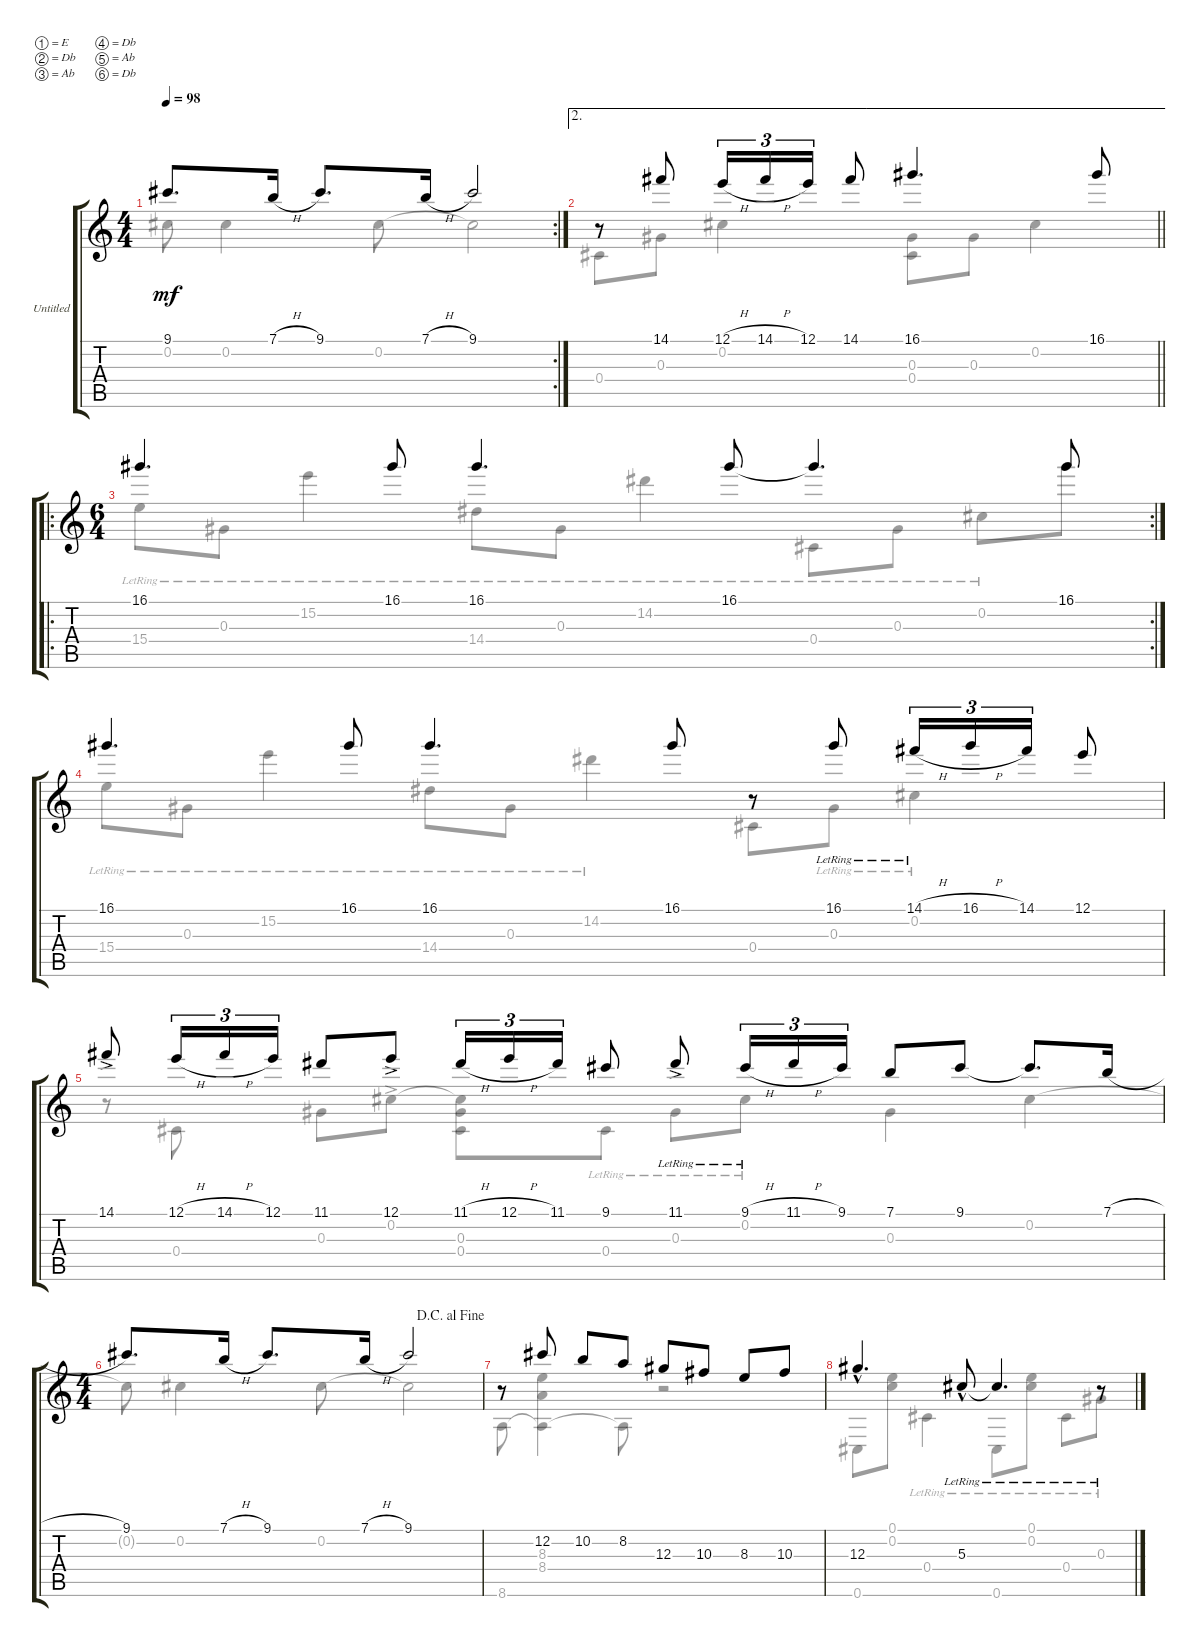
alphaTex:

\bracketExtendMode groupsimilarinstruments
\firstSystemTrackNameOrientation horizontal
\otherSystemsTrackNameOrientation horizontal
\track ("Untitled" "Untitled") {instrument acousticguitarnylon}
\staff {score tabs}
\tuning (E4 Db4 Ab3 Db3 Ab2 Db2)
\voice
\rc 2
\ts (4 4)
\tempo 98
\clef g2
\ks c
9.1.8{d dy mf} 7.1{h}.16 9.1.8{d} 7.1{h}.16 9.1.2 |
\ae 2
\barLineRight lightlight
r.8 14.1.8 12.1{h}.16{tu (3 2)} 14.1{h}.16{tu (3 2)} 12.1.16{tu (3 2)} 14.1.8 16.1.4{d} 16.1.8 |
\ro
\rc 2
\ts (6 4)
16.1.4{d} 16.1.8 16.1.4{d} 16.1.8 16.1{t}.4{d} 16.1.8 |
16.1.4{d} 16.1.8 16.1.4{d} 16.1.8 r.8 16.1{lr}.8 14.1{h lr}.16{tu (3 2)} 16.1{h}.16{tu (3 2)} 14.1.16{tu (3 2)} 12.1.8 |
14.1{ac}.8 12.1{h}.16{tu (3 2)} 14.1{h}.16{tu (3 2)} 12.1.16{tu (3 2)} 11.1.8 12.1{ac}.8 11.1{h}.16{tu (3 2)} 12.1{h}.16{tu (3 2)} 11.1.16{tu (3 2)} 9.1.8 11.1{ac lr}.8 9.1{h lr}.16{tu (3 2)} 11.1{h}.16{tu (3 2)} 9.1.16{tu (3 2)} 7.1.8 9.1.8 9.1{t}.8{d} 7.1{h}.16 |
\ts (4 4)
\jump dacapoalfine
9.1.8{d} 7.1{h}.16 9.1.8{d} 7.1{h}.16 9.1.2 |
r.8 12.2.8 10.2.8 8.2.8 12.3.8 10.3.8 8.3.8 10.3.8 |
12.3{hac}.4{d} 5.3{hac lr}.8 5.3{lr t}.4{d} r.8
\voice
\clef g2
\ottava regular
\simile none
\ks c
0.2{t}.8{dy mf} 0.2.4 0.2.8 0.2{t}.2 |
\barLineRight lightlight
0.4.8 0.3.8 0.2.4 (0.3 0.4).8 0.3.8 0.2.4 |
15.4{lr}.8 0.3{lr}.8 15.2{lr}.4 14.4{lr}.8 0.3{lr}.8 14.2{lr}.4 0.4{lr}.8 0.3{lr}.8 0.2{lr}.8 16.1.8 |
15.4{lr}.8 0.3{lr}.8 15.2{lr}.4 14.4{lr}.8 0.3{lr}.8 14.2{lr}.4 0.4.8 0.3{lr}.8 0.2{lr}.4 |
r.8 0.4.8 0.3.8 0.2{ac}.8 (0.2{t} 0.3 0.4).8 0.4{lr}.8 0.3{lr}.8 0.2{lr}.8 0.3.4 0.2.4 |
0.2{t}.8 0.2.4 0.2.8 0.2{t}.2 |
8.6.8 (8.3 8.4 8.6{t}).4 8.6{t}.8 r.2 |
0.6.8 (0.1 0.2).8 0.4{lr}.4 0.6{lr}.8 (0.1{lr} 0.2{lr}).8 0.4{lr}.8 0.3{lr}.8
